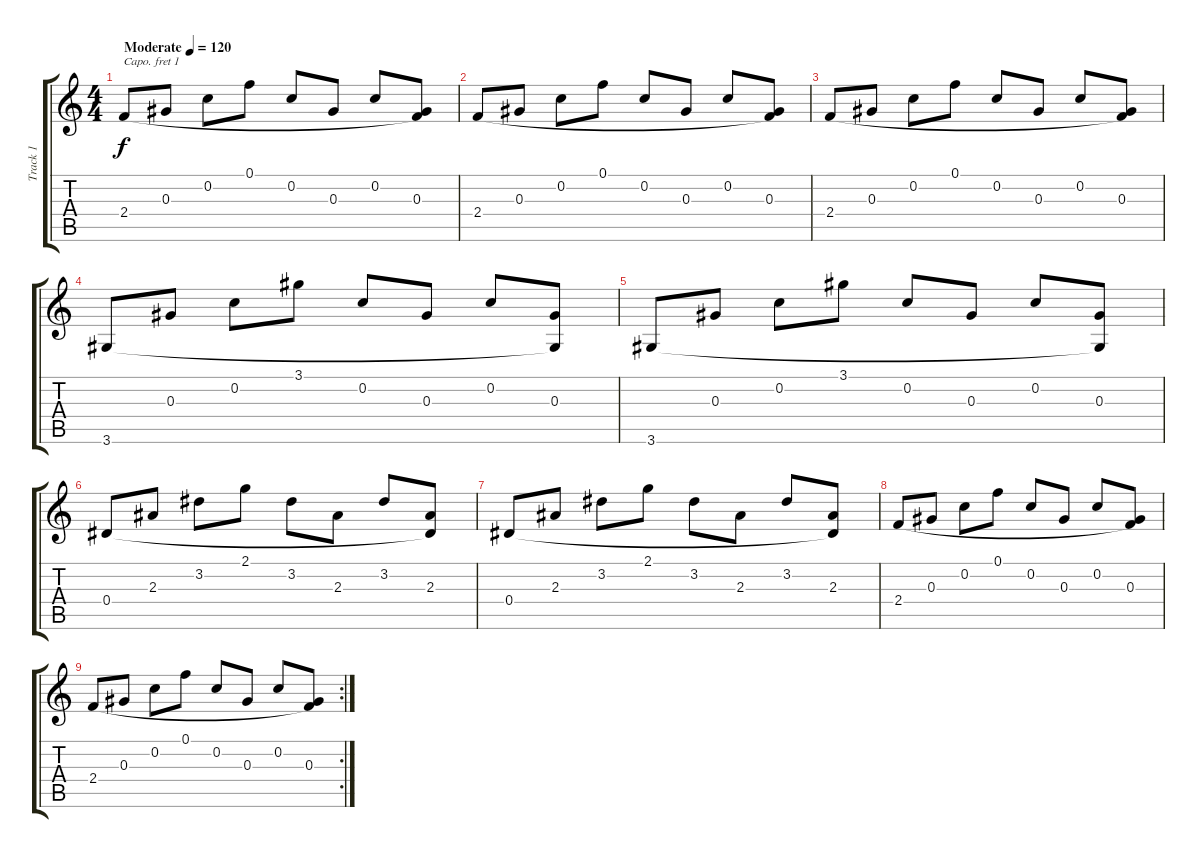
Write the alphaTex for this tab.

\track ("Track 1" "Track 1") {instrument acousticguitarsteel}
\staff {score tabs}
\capo 1
\tuning (E4 B3 G3 D3 A2 E2) {hide}
\ts (4 4)
\tempo (120 "Moderate")
\clef g2
\ks c
2.4.8{dy f instrument acousticguitarsteel} 0.3.8 0.2.8 0.1.8 0.2.8 0.3.8 0.2.8 (0.3 2.4{t}).8 |
2.4.8 0.3.8 0.2.8 0.1.8 0.2.8 0.3.8 0.2.8 (0.3 2.4{t}).8 |
2.4.8 0.3.8 0.2.8 0.1.8 0.2.8 0.3.8 0.2.8 (0.3 2.4{t}).8 |
3.6.8 0.3.8 0.2.8 3.1.8 0.2.8 0.3.8 0.2.8 (0.3 3.6{t}).8 |
3.6.8 0.3.8 0.2.8 3.1.8 0.2.8 0.3.8 0.2.8 (0.3 3.6{t}).8 |
0.4.8 2.3.8 3.2.8 2.1.8 3.2.8 2.3.8 3.2.8 (2.3 0.4{t}).8 |
0.4.8 2.3.8 3.2.8 2.1.8 3.2.8 2.3.8 3.2.8 (2.3 0.4{t}).8 |
2.4.8 0.3.8 0.2.8 0.1.8 0.2.8 0.3.8 0.2.8 (0.3 2.4{t}).8 |
\rc 2
2.4.8 0.3.8 0.2.8 0.1.8 0.2.8 0.3.8 0.2.8 (0.3 2.4{t}).8
